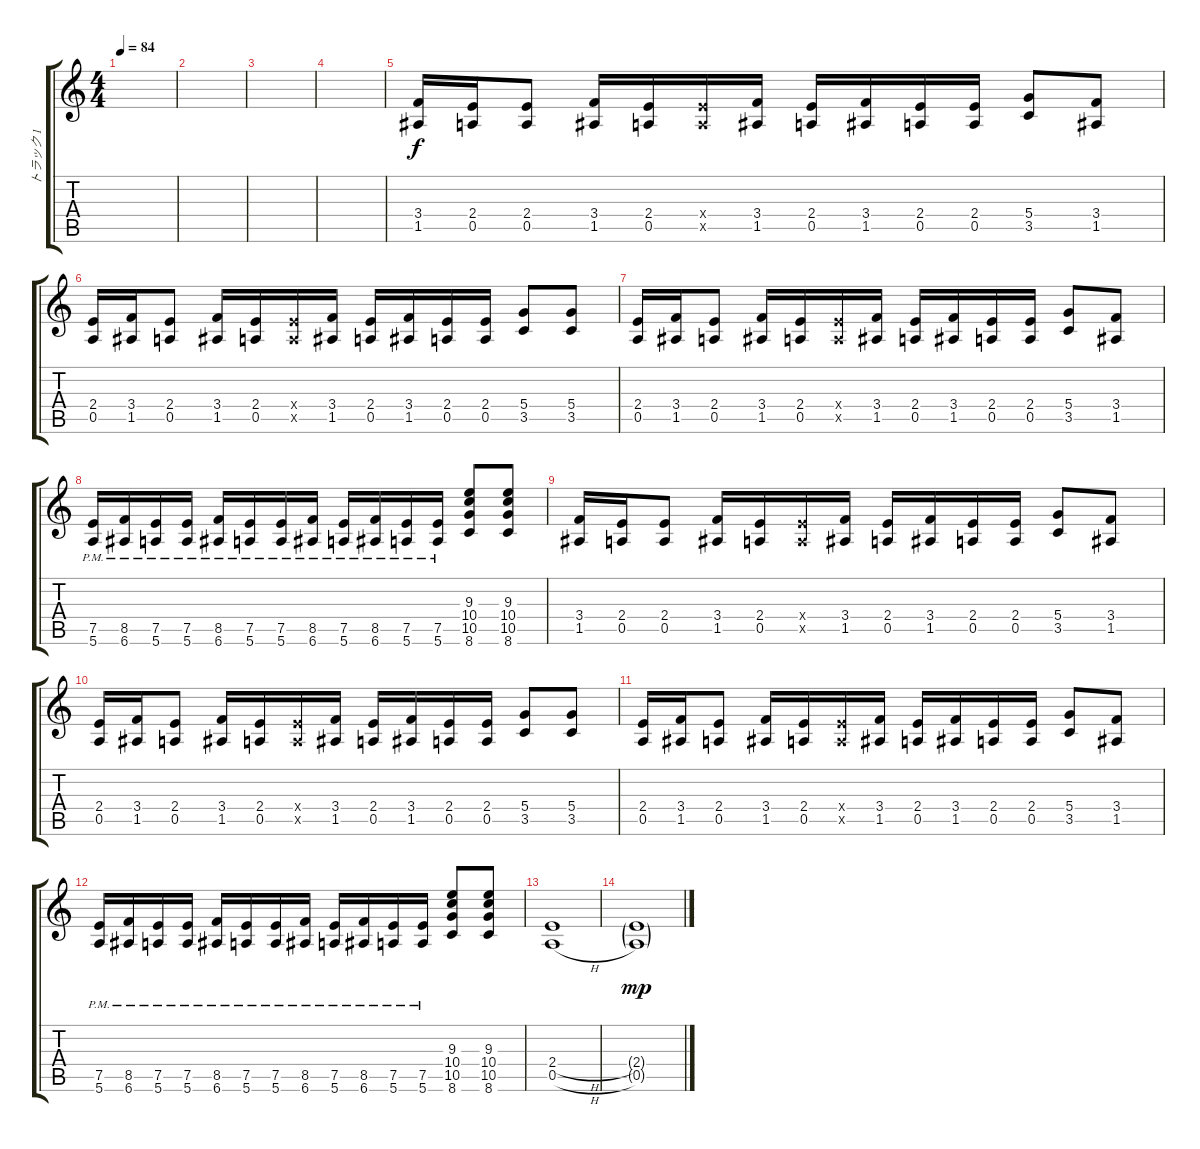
\track ("トラック 1" "トラック 1") {instrument distortionguitar}
\staff {score tabs}
\tuning (E4 B3 G3 D3 A2 E2) {hide}
\ts (4 4)
\tempo 84
\clef g2
\ks c
|
|
|
|
(3.4 1.5).16 (2.4 0.5).16 (2.4 0.5).8 (3.4 1.5).16 (2.4 0.5).16 (2.4{x} 0.5{x}).16 (3.4 1.5).16 (2.4 0.5).16 (3.4 1.5).16 (2.4 0.5).16 (2.4 0.5).16 (5.4 3.5).8 (3.4 1.5).8 |
(2.4 0.5).16 (3.4 1.5).16 (2.4 0.5).8 (3.4 1.5).16 (2.4 0.5).16 (2.4{x} 0.5{x}).16 (3.4 1.5).16 (2.4 0.5).16 (3.4 1.5).16 (2.4 0.5).16 (2.4 0.5).16 (5.4 3.5).8 (5.4 3.5).8 |
(2.4 0.5).16 (3.4 1.5).16 (2.4 0.5).8 (3.4 1.5).16 (2.4 0.5).16 (2.4{x} 0.5{x}).16 (3.4 1.5).16 (2.4 0.5).16 (3.4 1.5).16 (2.4 0.5).16 (2.4 0.5).16 (5.4 3.5).8 (3.4 1.5).8 |
(7.5{pm} 5.6{pm}).16 (8.5{pm} 6.6{pm}).16 (7.5{pm} 5.6{pm}).16 (7.5{pm} 5.6{pm}).16 (8.5{pm} 6.6{pm}).16 (7.5{pm} 5.6{pm}).16 (7.5{pm} 5.6{pm}).16 (8.5{pm} 6.6{pm}).16 (7.5{pm} 5.6{pm}).16 (8.5{pm} 6.6{pm}).16 (7.5{pm} 5.6{pm}).16 (7.5{pm} 5.6{pm}).16 (9.3 10.4 10.5 8.6).8 (9.3 10.4 10.5 8.6).8 |
(3.4 1.5).16 (2.4 0.5).16 (2.4 0.5).8 (3.4 1.5).16 (2.4 0.5).16 (2.4{x} 0.5{x}).16 (3.4 1.5).16 (2.4 0.5).16 (3.4 1.5).16 (2.4 0.5).16 (2.4 0.5).16 (5.4 3.5).8 (3.4 1.5).8 |
(2.4 0.5).16 (3.4 1.5).16 (2.4 0.5).8 (3.4 1.5).16 (2.4 0.5).16 (2.4{x} 0.5{x}).16 (3.4 1.5).16 (2.4 0.5).16 (3.4 1.5).16 (2.4 0.5).16 (2.4 0.5).16 (5.4 3.5).8 (5.4 3.5).8 |
(2.4 0.5).16 (3.4 1.5).16 (2.4 0.5).8 (3.4 1.5).16 (2.4 0.5).16 (2.4{x} 0.5{x}).16 (3.4 1.5).16 (2.4 0.5).16 (3.4 1.5).16 (2.4 0.5).16 (2.4 0.5).16 (5.4 3.5).8 (3.4 1.5).8 |
(7.5{pm} 5.6{pm}).16 (8.5{pm} 6.6{pm}).16 (7.5{pm} 5.6{pm}).16 (7.5{pm} 5.6{pm}).16 (8.5{pm} 6.6{pm}).16 (7.5{pm} 5.6{pm}).16 (7.5{pm} 5.6{pm}).16 (8.5{pm} 6.6{pm}).16 (7.5{pm} 5.6{pm}).16 (8.5{pm} 6.6{pm}).16 (7.5{pm} 5.6{pm}).16 (7.5{pm} 5.6{pm}).16 (9.3 10.4 10.5 8.6).8 (9.3 10.4 10.5 8.6).8 |
(2.4{h} 0.5{h}).1 |
(2.4{g} 0.5{g}).1{dy mp}
